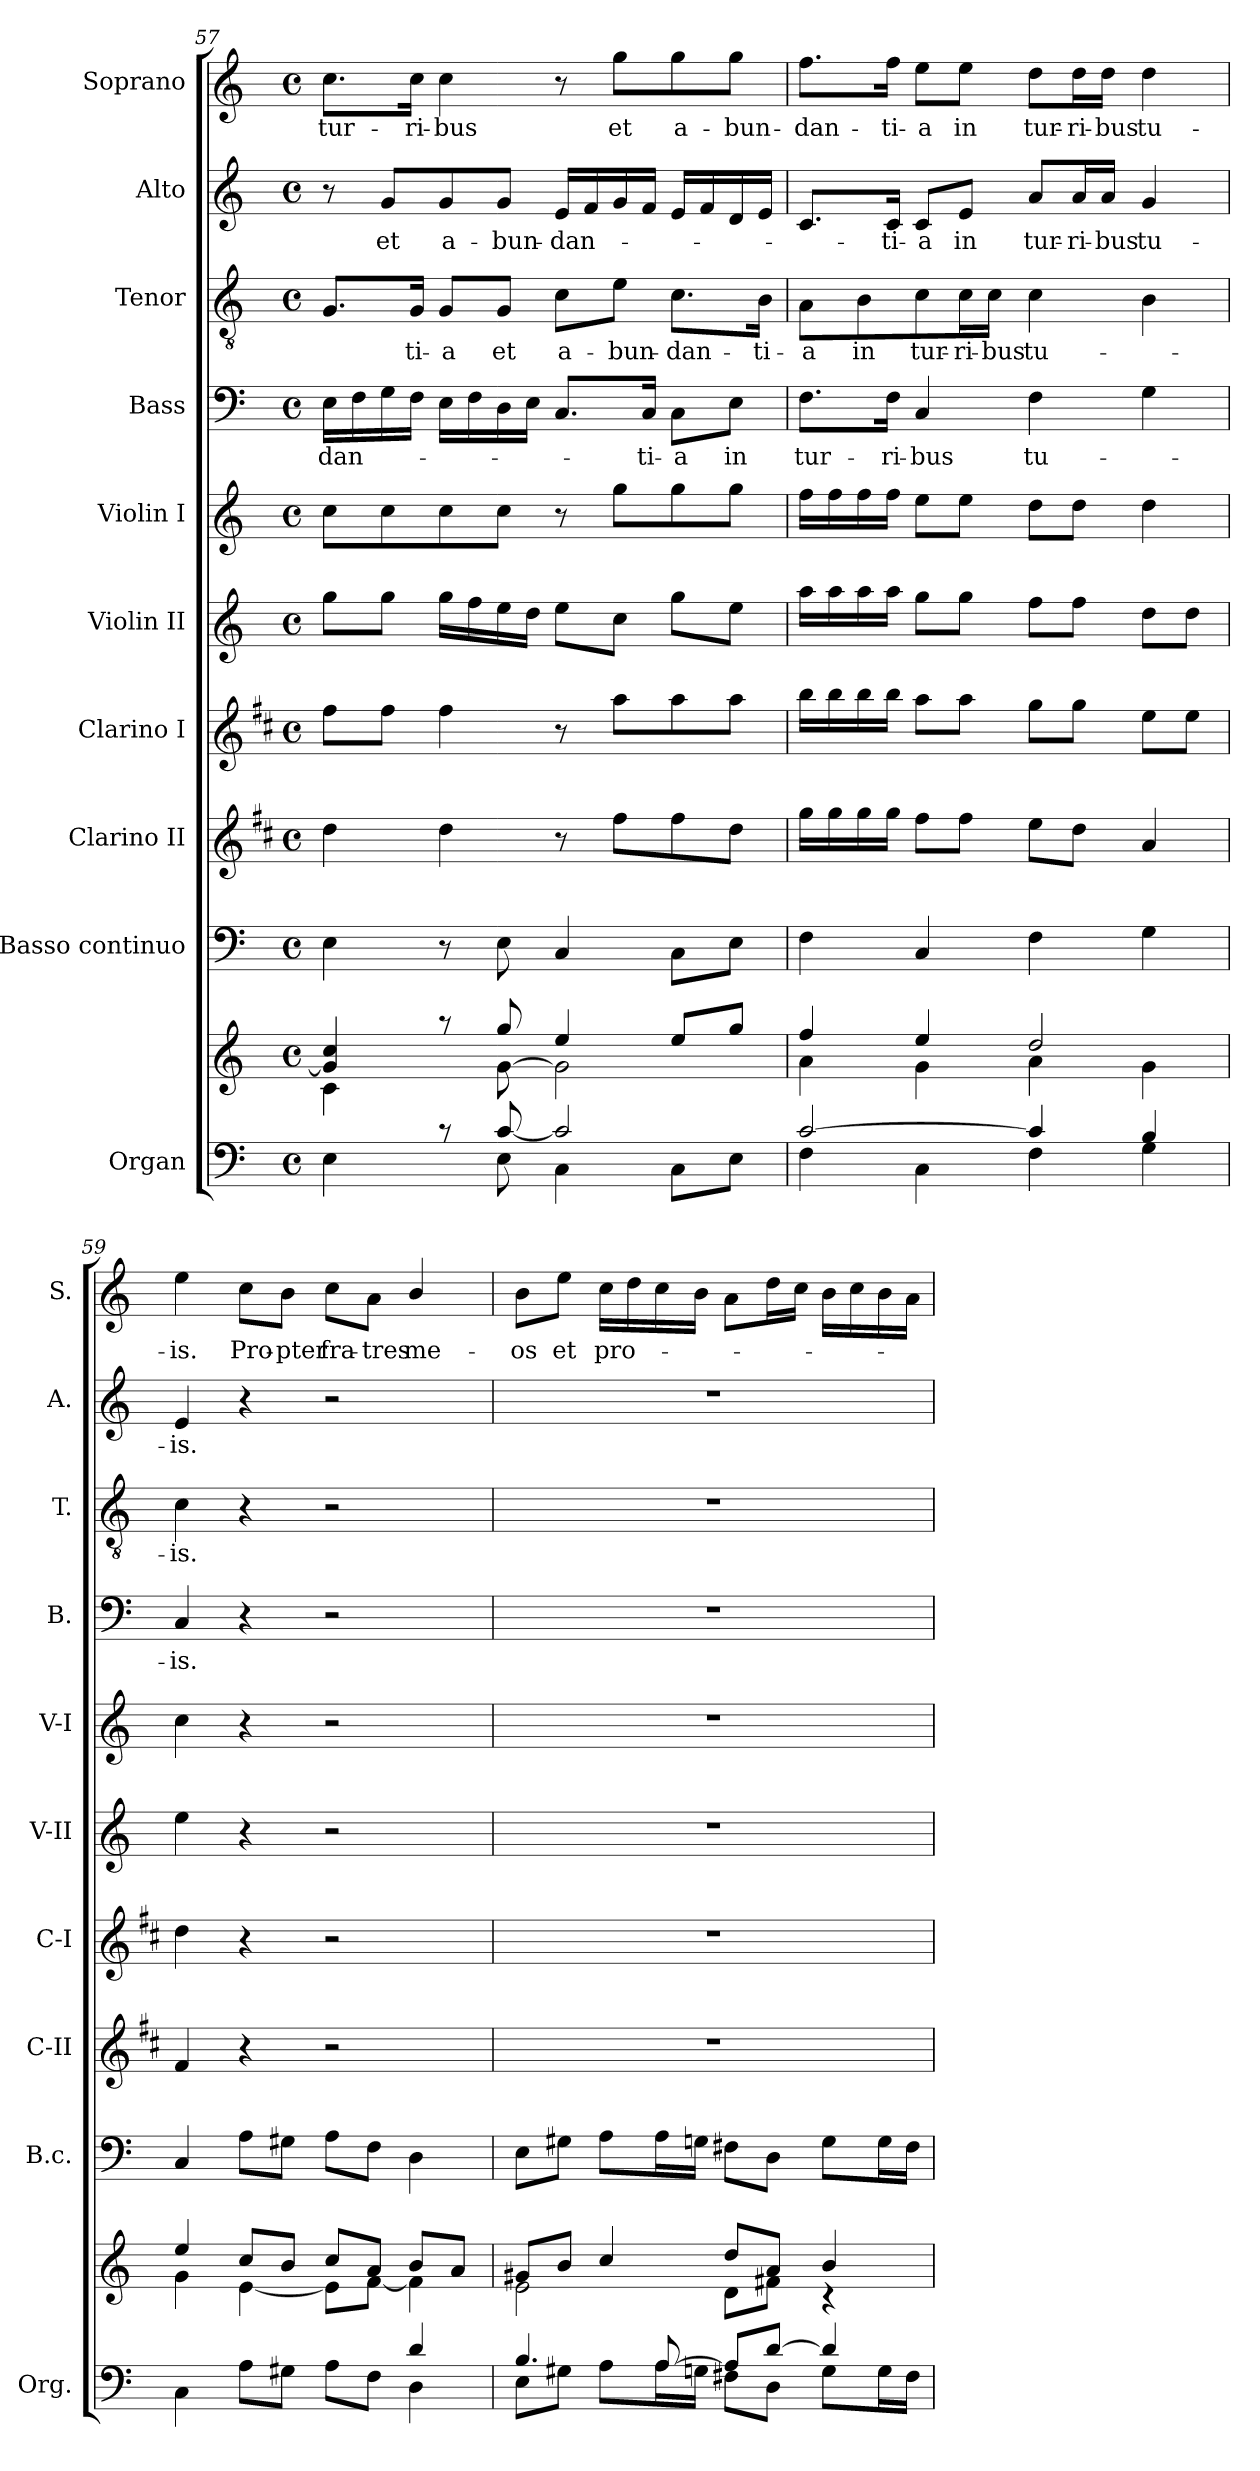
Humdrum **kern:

**kern	**kern	**kern	**kern	**kern	**kern	**kern	**kern	**text	**kern	**text	**kern	**text	**kern	**text
*part10	*part10	*part9	*part8	*part7	*part6	*part5	*part4	*part4	*part3	*part3	*part2	*part2	*part1	*part1
*staff11	*staff10	*staff9	*staff8	*staff7	*staff6	*staff5	*staff4	*staff4	*staff3	*staff3	*staff2	*staff2	*staff1	*staff1
*I"Organ	*	*I"Basso  continuo	*I"Clarino II	*I"Clarino I	*I"Violin II	*I"Violin I	*I"Bass	*	*I"Tenor	*	*I"Alto	*	*I"Soprano	*
*I'Org.	*	*I'B.c.	*I'C-II	*I'C-I	*I'V-II	*I'V-I	*I'B.	*	*I'T.	*	*I'A.	*	*I'S.	*
!!LO:PB:g=z
*clefF4	*clefG2	*clefF4	*clefG2	*clefG2	*clefG2	*clefG2	*clefF4	*	*clefGv2	*	*clefG2	*	*clefG2	*
*	*	*	*ITrd1c2	*ITrd1c2	*	*	*	*	*	*	*	*	*	*
*k[]	*k[]	*k[]	*k[]	*k[]	*k[]	*k[]	*k[]	*	*k[]	*	*k[]	*	*k[]	*
*C:	*C:	*C:	*C:	*C:	*C:	*C:	*C:	*	*C:	*	*C:	*	*C:	*
*M4/4	*M4/4	*M4/4	*M4/4	*M4/4	*M4/4	*M4/4	*M4/4	*	*M4/4	*	*M4/4	*	*M4/4	*
*met(c)	*met(c)	*met(c)	*met(c)	*met(c)	*met(c)	*met(c)	*met(c)	*	*met(c)	*	*met(c)	*	*met(c)	*
=57	=57	=57	=57	=57	=57	=57	=57	=57	=57	=57	=57	=57	=57	=57
*^	*^	*	*	*	*	*	*	*	*	*	*	*	*	*
!	!	!	!	!	!	!	!	!	!	!LO:LY:b	!	!	!	!	!	!LO:LY:b
4E\	4.ryy	4g/] 4cc/	4c\	4E\	4cc\	8ee\L	8gg\L	8cc\L	16E\LL	-dan-	8.G/L	.	8r	.	8.cc\L	tur-
.	.	.	.	.	.	.	.	.	16F\	.	.	.	.	.	.	.
!	!	!	!	!	!	!	!	!	!	!	!	!	!	!LO:LY:b	!	!
.	.	.	.	.	.	8ee\J	8gg\J	8cc\	16G\	.	.	.	8g/L	et	.	.
!	!	!	!	!	!	!	!	!	!	!	!	!LO:LY:b	!	!	!	!LO:LY:b
.	.	.	.	.	.	.	.	.	16F\JJ	.	16G/Jk	-ti-	.	.	16cc\Jk	-ri-
!	!	!	!	!	!	!	!	!	!	!	!	!LO:LY:b	!	!LO:LY:b	!	!LO:LY:b
8rc	.	8raa	8ryy	8r	4cc\	4ee\	16gg\LL	8cc\	16E\LL	.	8G/L	-a	8g/	a-	4cc\	-bus
.	.	.	.	.	.	.	16ff\	.	16F\	.	.	.	.	.	.	.
!	!	!	!	!	!	!	!	!	!	!	!	!LO:LY:b	!	!LO:LY:b	!	!
8E\	[>8c/	[<8g\	8gg/	8E\	.	.	16ee\	8cc\J	16D\	.	8G/J	et	8g/J	-bun-	.	.
.	.	.	.	.	.	.	16dd\JJ	.	16E\JJ	.	.	.	.	.	.	.
!	!	!	!	!	!	!	!	!	!	!	!	!LO:LY:b	!	!LO:LY:b	!	!
4C\	2c/]	2g\]	4ee/	4C/	8r	8r	8ee\L	8r	8.C/L	.	8c\L	a-	16e/LL	-dan-	8r	.
.	.	.	.	.	.	.	.	.	.	.	.	.	16f/	.	.	.
!	!	!	!	!	!	!	!	!	!	!	!	!LO:LY:b	!	!	!	!LO:LY:b
.	.	.	.	.	8ee\L	8gg\L	8cc\J	8gg\L	.	.	8e\J	-bun-	16g/	.	8gg\L	et
!	!	!	!	!	!	!	!	!	!	!LO:LY:b	!	!	!	!	!	!
.	.	.	.	.	.	.	.	.	16C/Jk	-ti-	.	.	16f/JJ	.	.	.
!	!	!	!	!	!	!	!	!	!	!LO:LY:b	!	!LO:LY:b	!	!	!	!LO:LY:b
8C\L	.	.	8ee/L	8C\L	8ee\	8gg\	8gg\L	8gg\	8C\L	-a	8.c\L	-dan-	16e/LL	.	8gg\	a-
.	.	.	.	.	.	.	.	.	.	.	.	.	16f/	.	.	.
!	!	!	!	!	!	!	!	!	!	!LO:LY:b	!	!	!	!	!	!LO:LY:b
8E\J	.	.	8gg/J	8E\J	8cc\J	8gg\J	8ee\J	8gg\J	8E\J	in	.	.	16d/	.	8gg\J	-bun-
!	!	!	!	!	!	!	!	!	!	!	!	!LO:LY:b	!	!	!	!
.	.	.	.	.	.	.	.	.	.	.	16B\Jk	-ti-	16e/JJ	.	.	.
=58	=58	=58	=58	=58	=58	=58	=58	=58	=58	=58	=58	=58	=58	=58	=58	=58
!	!	!	!	!	!	!	!	!	!	!LO:LY:b	!	!LO:LY:b	!	!	!	!LO:LY:b
[>2c/	4F\	4ff/	4a\	4F\	16ff\LL	16aa\LL	16aa\LL	16ff\LL	8.F\L	tur-	8A\L	-a	8.c/L	.	8.ff\L	-dan-
.	.	.	.	.	16ff\	16aa\	16aa\	16ff\	.	.	.	.	.	.	.	.
!	!	!	!	!	!	!	!	!	!	!	!	!LO:LY:b	!	!	!	!
.	.	.	.	.	16ff\	16aa\	16aa\	16ff\	.	.	8B\	in	.	.	.	.
!	!	!	!	!	!	!	!	!	!	!LO:LY:b	!	!	!	!LO:LY:b	!	!LO:LY:b
.	.	.	.	.	16ff\JJ	16aa\JJ	16aa\JJ	16ff\JJ	16F\Jk	-ri-	.	.	16c/Jk	-ti-	16ff\Jk	-ti-
!	!	!	!	!	!	!	!	!	!	!LO:LY:b	!	!LO:LY:b	!	!LO:LY:b	!	!LO:LY:b
.	4C\	4ee/	4g\	4C/	8ee\L	8gg\L	8gg\L	8ee\L	4C/	-bus	8c\	tur-	8c/L	-a	8ee\L	-a
!	!	!	!	!	!	!	!	!	!	!	!	!LO:LY:b	!	!LO:LY:b	!	!LO:LY:b
.	.	.	.	.	8ee\J	8gg\J	8gg\J	8ee\J	.	.	16c\L	-ri-	8e/J	in	8ee\J	in
!	!	!	!	!	!	!	!	!	!	!	!	!LO:LY:b	!	!	!	!
.	.	.	.	.	.	.	.	.	.	.	16c\JJ	-bus	.	.	.	.
!	!	!	!	!	!	!	!	!	!	!LO:LY:b	!	!LO:LY:b	!	!LO:LY:b	!	!LO:LY:b
4c/]	4F\	2dd/	4a\	4F\	8dd\L	8ff\L	8ff\L	8dd\L	4F\	tu-	4c\	tu-	8a/L	tur-	8dd\L	tur-
!	!	!	!	!	!	!	!	!	!	!	!	!	!	!LO:LY:b	!	!LO:LY:b
.	.	.	.	.	8cc\J	8ff\J	8ff\J	8dd\J	.	.	.	.	16a/L	-ri-	16dd\L	-ri-
!	!	!	!	!	!	!	!	!	!	!	!	!	!	!LO:LY:b	!	!LO:LY:b
.	.	.	.	.	.	.	.	.	.	.	.	.	16a/JJ	-bus	16dd\JJ	-bus
!	!	!	!	!	!	!	!	!	!	!	!	!	!	!LO:LY:b	!	!LO:LY:b
4B/	4G\	.	4g\	4G\	4g/	8dd\L	8dd\L	4dd\	4G\	.	4B\	.	4g/	tu-	4dd\	tu-
.	.	.	.	.	.	8dd\J	8dd\J	.	.	.	.	.	.	.	.	.
=59	=59	=59	=59	=59	=59	=59	=59	=59	=59	=59	=59	=59	=59	=59	=59	=59
!	!	!	!	!	!	!	!	!	!	!LO:LY:b	!	!LO:LY:b	!	!LO:LY:b	!	!LO:LY:b
4C\	2.ryy	4ee/	4g\	4C/	4e/	4cc\	4ee\	4cc\	4C/	-is.	4c\	-is.	4e/	-is.	4ee\	-is.
!	!	!	!	!	!	!	!	!	!	!	!	!	!	!	!	!LO:LY:b
8A\L	.	8cc/L	[<4e\	8A\L	4r	4r	4r	4r	4r	.	4r	.	4r	.	8cc\L	Pro-
!	!	!	!	!	!	!	!	!	!	!	!	!	!	!	!	!LO:LY:b
8G#X\J	.	8b/J	.	8G#X\J	.	.	.	.	.	.	.	.	.	.	8b\J	-pter
!	!	!	!	!	!	!	!	!	!	!	!	!	!	!	!	!LO:LY:b
8A\L	.	8cc/L	8e\L]	8A\L	2r	2r	2r	2r	2r	.	2r	.	2r	.	8cc\L	fra-
!	!	!	!	!	!	!	!	!	!	!	!	!	!	!	!	!LO:LY:b
8F\J	.	8a/J	[<8f\J	8F\J	.	.	.	.	.	.	.	.	.	.	8a\J	-tres
!	!	!	!	!	!	!	!	!	!	!	!	!	!	!	!	!LO:LY:b
4D\	4d/	8b/L	4f\]	4D\	.	.	.	.	.	.	.	.	.	.	4b/	me-
.	.	8a/J	.	.	.	.	.	.	.	.	.	.	.	.	.	.
=60	=60	=60	=60	=60	=60	=60	=60	=60	=60	=60	=60	=60	=60	=60	=60	=60
!	!	!	!	!	!	!	!	!	!	!	!	!	!	!	!	!LO:LY:b
4.B/	8E\L	8g#X/L	2e\	8E\L	1r	1r	1r	1r	1r	.	1r	.	1r	.	8b\L	-os
!	!	!	!	!	!	!	!	!	!	!	!	!	!	!	!	!LO:LY:b
.	8G#X\J	8b/J	.	8G#X\J	.	.	.	.	.	.	.	.	.	.	8ee\J	et
!	!	!	!	!	!	!	!	!	!	!	!	!	!	!	!	!LO:LY:b
.	8A\L	4cc/	.	8A\L	.	.	.	.	.	.	.	.	.	.	16cc\LL	pro-
.	.	.	.	.	.	.	.	.	.	.	.	.	.	.	16dd\	.
[>8A/	16A\L	.	.	16A\L	.	.	.	.	.	.	.	.	.	.	16cc\	.
.	16Gn\JJ	.	.	16Gn\JJ	.	.	.	.	.	.	.	.	.	.	16b\JJ	.
8A/L]	8F#X\L	8dd/L	8d\L	8F#X\L	.	.	.	.	.	.	.	.	.	.	8a\L	.
[>8d/J	8D\J	8a/J	8f#X\J	8D\J	.	.	.	.	.	.	.	.	.	.	16dd\L	.
.	.	.	.	.	.	.	.	.	.	.	.	.	.	.	16cc\JJ	.
4d/]	8G\L	4b/	4rc	8G\L	.	.	.	.	.	.	.	.	.	.	16b\LL	.
.	.	.	.	.	.	.	.	.	.	.	.	.	.	.	16cc\	.
.	16G\L	.	.	16G\L	.	.	.	.	.	.	.	.	.	.	16b\	.
.	16F#\JJ	.	.	16F#\JJ	.	.	.	.	.	.	.	.	.	.	16a\JJ	.
*v	*v	*	*	*	*	*	*	*	*	*	*	*	*	*	*	*
*	*v	*v	*	*	*	*	*	*	*	*	*	*	*	*	*
=	=	=	=	=	=	=	=	=	=	=	=	=	=	=
*-	*-	*-	*-	*-	*-	*-	*-	*-	*-	*-	*-	*-	*-	*-
